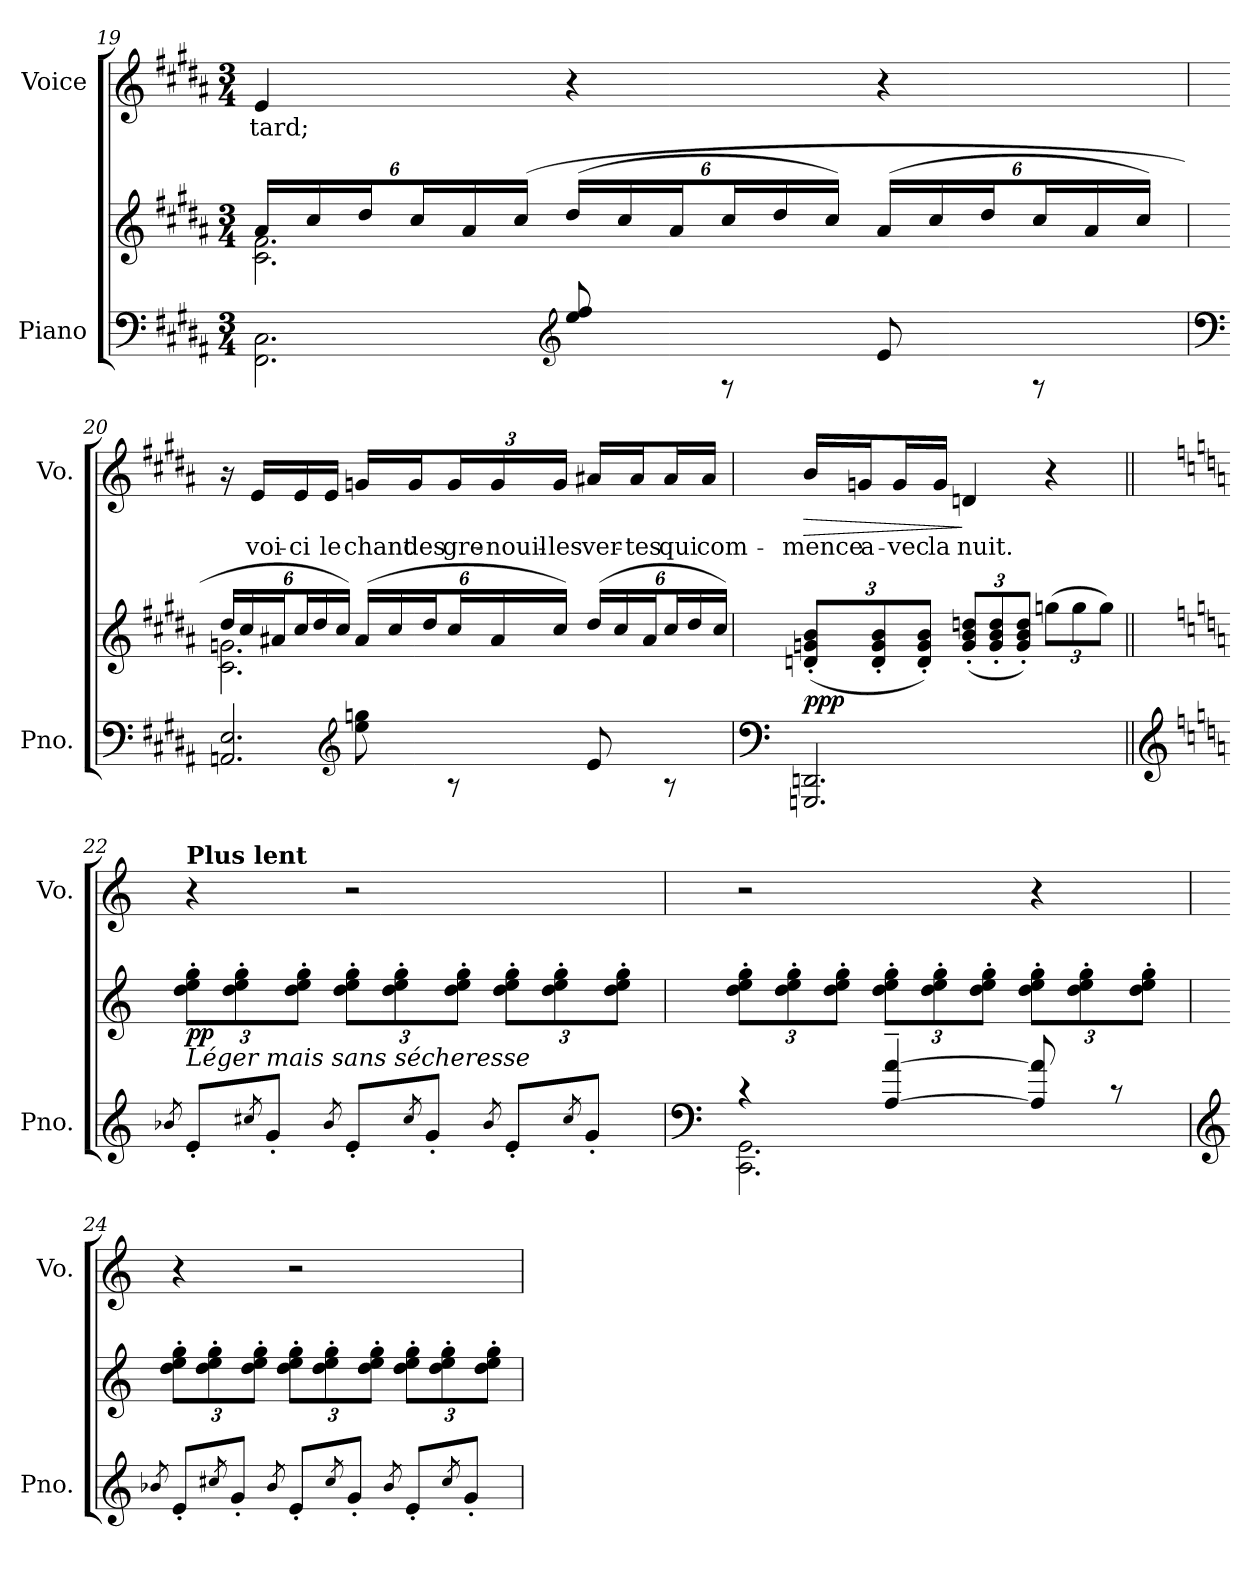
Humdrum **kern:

**kern	**kern	**dynam	**kern	**text	**dynam
*part2	*part2	*part2	*part1	*part1	*part1
*staff3	*staff2	*staff2/3	*staff1	*staff1	*staff1
*I"Piano	*	*	*I"Voice	*	*
*I'Pno.	*	*	*I'Vo.	*	*
!!LO:PB:g=z
*clefF4	*clefG2	*	*clefG2	*	*
*k[f#c#g#d#a#]	*k[f#c#g#d#a#]	*	*k[f#c#g#d#a#]	*	*
*M3/4	*M3/4	*	*M3/4	*	*
=19	=19	=19	=19	=19	=19
*^	*	*	*	*	*
*	*	*Xbrackettup	*	*	*	*
*	*	*^	*	*	*	*
!	!	!	!	!	!	!LO:LY:b	!
2.FF#\ 2.C#\	4ryy	24a#/LL	(<2.c#\ 2.f#\	.	4e/	tard;	.
.	.	24cc#/	.	.	.	.	.
.	.	24dd#/J	.	.	.	.	.
.	.	24cc#/L	.	.	.	.	.
.	.	24a#/	.	.	.	.	.
.	.	(24cc#/JJ	.	.	.	.	.
*clefG2	*	*	*	*	*	*	*
.	8ee/ 8ff#/	(<24dd#/LL	.	.	4r	.	.
.	.	24cc#/	.	.	.	.	.
.	.	24a#/J	.	.	.	.	.
.	8r	24cc#/L	.	.	.	.	.
.	.	24dd#/	.	.	.	.	.
.	.	24cc#/JJ)	.	.	.	.	.
.	8e/	(<24a#/LL	.	.	4r	.	.
.	.	24cc#/	.	.	.	.	.
.	.	24dd#/J	.	.	.	.	.
.	8r	24cc#/L	.	.	.	.	.
.	.	24a#/	.	.	.	.	.
.	.	24cc#/JJ)	.	.	.	.	.
!!LO:LB:g=z
=20	=20	=20	=20	=20	=20	=20	=20
*clefF4	*	*	*	*	*	*	*
2.AAn/ 2.E/	4ryy	24dd#/LL	2.c#\ 2.gn\	.	16r	.	.
.	.	24cc#/	.	.	.	.	.
!	!	!	!	!	!	!LO:LY:b	!
.	.	.	.	.	16e/LL	voi-	.
.	.	24a#X/J	.	.	.	.	.
!	!	!	!	!	!	!LO:LY:b	!
.	.	24cc#/L	.	.	16e/	-ci	.
.	.	24dd#/	.	.	.	.	.
!	!	!	!	!	!	!LO:LY:b	!
.	.	.	.	.	16e/JJ	le	.
.	.	24cc#/JJ)	.	.	.	.	.
*clefG2	*	*	*	*	*	*	*
!	!	!	!	!	!	!LO:LY:b	!
.	8ee\ 8ggn\	(<24a#/LL	.	.	16gn/LL	chant	.
.	.	24cc#/	.	.	.	.	.
!	!	!	!	!	!	!LO:LY:b	!
.	.	.	.	.	16g/J	des	.
.	.	24dd#/J	.	.	.	.	.
!	!	!	!	!	!	!LO:LY:b	!
.	8r	24cc#/L	.	.	24g/L	gre-	.
!	!	!	!	!	!	!LO:LY:b	!
.	.	24a#/	.	.	24g/	-nouil-	.
!	!	!	!	!	!	!LO:LY:b	!
.	.	24cc#/JJ)	.	.	24g/JJ	-les	.
!	!	!	!	!	!	!LO:LY:b	!
.	8e/	(<24dd#/LL	.	.	16a#X/LL	ver-	.
.	.	24cc#/	.	.	.	.	.
!	!	!	!	!	!	!LO:LY:b	!
.	.	.	.	.	16a#/J	-tes	.
.	.	24a#/J	.	.	.	.	.
!	!	!	!	!	!	!LO:LY:b	!
.	8r	24cc#/L	.	.	16a#/L	qui	.
.	.	24dd#/	.	.	.	.	.
!	!	!	!	!	!	!LO:LY:b	!
.	.	.	.	.	16a#/JJ	com-	.
.	.	24cc#/JJ)	.	.	.	.	.
*v	*v	*	*	*	*	*	*
*	*v	*v	*	*	*	*
!!LO:PB:g=z
=21	=21	=21	=21	=21	=21
*clefF4	*	*	*	*	*
!	!	!LO:DY:b	!	!LO:LY:b	!LO:HP:b
2.GGGn/ 2.DDn/	(12dn/' 12gn/' 12b/'L	ppp	16b/LL	-mence	>
!	!	!	!	!LO:LY:b	!
.	.	.	16gn/J	a-	.
.	12d/' 12g/' 12b/'	.	.	.	.
!	!	!	!	!LO:LY:b	!
.	.	.	16g/L	-vec	.
.	12d/' 12g/' 12b/'J)	.	.	.	.
!	!	!	!	!LO:LY:b	!
.	.	.	16g/JJ	la	.
!	!	!	!	!LO:LY:b	!
.	(<12g/' 12b/' 12ddn/'L	.	4dn/	nuit.	]
.	12g/' 12b/' 12dd/'	.	.	.	.
.	12g/' 12b/' 12dd/'J)	.	.	.	.
.	(12ggn\L	.	4r	.	.
.	12gg\	.	.	.	.
.	12gg\J)	.	.	.	.
=22||	=22||	=22||	=22||	=22||	=22||
*clefG2	*	*	*	*	*
*k[]	*k[]	*	*k[]	*	*
8qb-X/	.	.	.	.	.
*	*brackettup	*	*	*	*
!	!	!	!LO:TX:a:B:t=Plus lent	!	!
!	!LO:TX:b:i:t=Léger mais sans sécheresse	!	!	!	!
!	!	!LO:DY:b	!	!	!
8e'/L	12dd\' 12ee\' 12gg\'L	pp	4r	.	.
.	12dd\' 12ee\' 12gg\'	.	.	.	.
8qcc#X/	.	.	.	.	.
8g'/J	.	.	.	.	.
.	12dd\' 12ee\' 12gg\'J	.	.	.	.
8qb-/	.	.	.	.	.
8e'/L	12dd\' 12ee\' 12gg\'L	.	2r	.	.
.	12dd\' 12ee\' 12gg\'	.	.	.	.
8qcc#/	.	.	.	.	.
8g'/J	.	.	.	.	.
.	12dd\' 12ee\' 12gg\'J	.	.	.	.
8qb-/	.	.	.	.	.
8e'/L	12dd\' 12ee\' 12gg\'L	.	.	.	.
.	12dd\' 12ee\' 12gg\'	.	.	.	.
8qcc#/	.	.	.	.	.
8g'/J	.	.	.	.	.
.	12dd\' 12ee\' 12gg\'J	.	.	.	.
!!LO:LB:g=z
=23	=23	=23	=23	=23	=23
*clefF4	*	*	*	*	*
*^	*	*	*	*	*
4r	2.CC\ 2.GG\	12dd\' 12ee\' 12gg\'L	.	2r	.	.
.	.	12dd\' 12ee\' 12gg\'	.	.	.	.
.	.	12dd\' 12ee\' 12gg\'J	.	.	.	.
[4A/~ [4a/~	.	12dd\' 12ee\' 12gg\'L	.	.	.	.
.	.	12dd\' 12ee\' 12gg\'	.	.	.	.
.	.	12dd\' 12ee\' 12gg\'J	.	.	.	.
8A/] 8a/]	.	12dd\' 12ee\' 12gg\'L	.	4r	.	.
.	.	12dd\' 12ee\' 12gg\'	.	.	.	.
8r	.	.	.	.	.	.
.	.	12dd\' 12ee\' 12gg\'J	.	.	.	.
*v	*v	*	*	*	*	*
!!LO:LB:g=z
=24	=24	=24	=24	=24	=24
*clefG2	*	*	*	*	*
8qb-X/	.	.	.	.	.
8e'/L	12dd\' 12ee\' 12gg\'L	.	4r	.	.
.	12dd\' 12ee\' 12gg\'	.	.	.	.
8qcc#X/	.	.	.	.	.
8g'/J	.	.	.	.	.
.	12dd\' 12ee\' 12gg\'J	.	.	.	.
8qb-/	.	.	.	.	.
8e'/L	12dd\' 12ee\' 12gg\'L	.	2r	.	.
.	12dd\' 12ee\' 12gg\'	.	.	.	.
8qcc#/	.	.	.	.	.
8g'/J	.	.	.	.	.
.	12dd\' 12ee\' 12gg\'J	.	.	.	.
8qb-/	.	.	.	.	.
8e'/L	12dd\' 12ee\' 12gg\'L	.	.	.	.
.	12dd\' 12ee\' 12gg\'	.	.	.	.
8qcc#/	.	.	.	.	.
8g'/J	.	.	.	.	.
.	12dd\' 12ee\' 12gg\'J	.	.	.	.
=	=	=	=	=	=
*-	*-	*-	*-	*-	*-
